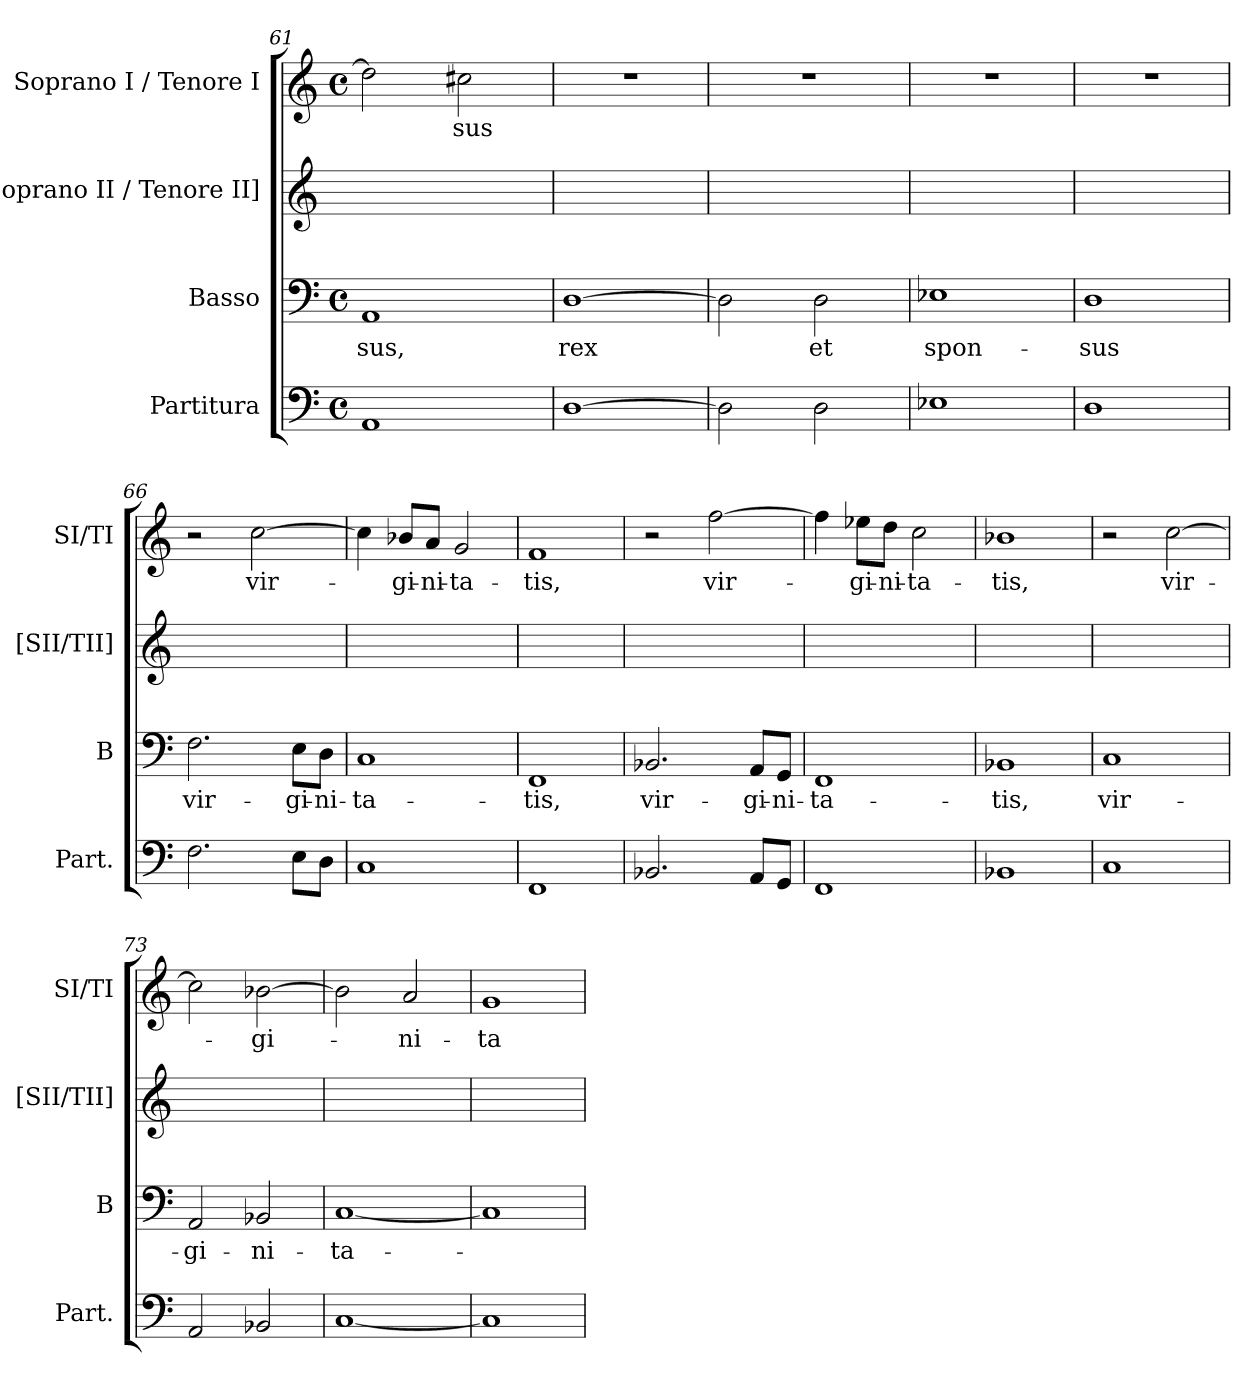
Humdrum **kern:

**kern	**kern	**text	**kern	**kern	**text
*part4	*part3	*part3	*part2	*part1	*part1
*staff4	*staff3	*staff3	*staff2	*staff1	*staff1
*I"Partitura	*I"Basso	*	*I"[Soprano II / Tenore II]	*I"Soprano I / Tenore I	*
*I'Part.	*I'B	*	*I'[SII/TII]	*I'SI/TI	*
*clefF4	*clefF4	*	*clefG2	*clefG2	*
*k[]	*k[]	*	*k[]	*k[]	*
*M4/4	*M4/4	*	*	*M4/4	*
*met(c)	*met(c)	*	*	*met(c)	*
=61	=61	=61	=61	=61	=61
1AA	1AA	-sus,	1ryy	2dd\]	.
.	.	.	.	2cc#X\	-sus
=62	=62	=62	=62	=62	=62
[1D	[1D	rex	1ryy	1r	.
=63	=63	=63	=63	=63	=63
2D\]	2D\]	.	1ryy	1r	.
2D\	2D\	et	.	.	.
=64	=64	=64	=64	=64	=64
1E-X	1E-X	spon-	1ryy	1r	.
=65	=65	=65	=65	=65	=65
1D	1D	-sus	1ryy	1r	.
=66	=66	=66	=66	=66	=66
2.F\	2.F\	vir-	1ryy	2r	.
.	.	.	.	[2cc\	vir-
8E\L	8E\L	-gi-	.	.	.
8D\J	8D\J	-ni-	.	.	.
=67	=67	=67	=67	=67	=67
1C	1C	-ta-	1ryy	4cc\]	.
.	.	.	.	8b-X/L	-gi-
.	.	.	.	8a/J	-ni-
.	.	.	.	2g/	-ta-
=68	=68	=68	=68	=68	=68
1FF	1FF	-tis,	1ryy	1f	-tis,
=69	=69	=69	=69	=69	=69
2.BB-X/	2.BB-X/	vir-	1ryy	2r	.
.	.	.	.	[2ff\	vir-
8AA/L	8AA/L	-gi-	.	.	.
8GG/J	8GG/J	-ni-	.	.	.
=70	=70	=70	=70	=70	=70
1FF	1FF	-ta-	1ryy	4ff\]	.
.	.	.	.	8ee-X\L	-gi-
.	.	.	.	8dd\J	-ni-
.	.	.	.	2cc\	-ta-
=71	=71	=71	=71	=71	=71
1BB-X	1BB-X	-tis,	1ryy	1b-X	-tis,
=72	=72	=72	=72	=72	=72
1C>	1C	vir-	1ryy	2r	.
.	.	.	.	[2cc\	vir-
=73	=73	=73	=73	=73	=73
2AA/	2AA/	-gi-	1ryy	2cc\]	.
2BB-X/	2BB-X/	-ni-	.	[2b-X\	-gi-
=74	=74	=74	=74	=74	=74
[1C	[1C	-ta-	1ryy	2b-\]	.
.	.	.	.	2a/	-ni-
=75	=75	=75	=75	=75	=75
1C]	1C]	.	1ryy	1g	-ta-
=	=	=	=	=	=
*-	*-	*-	*-	*-	*-
